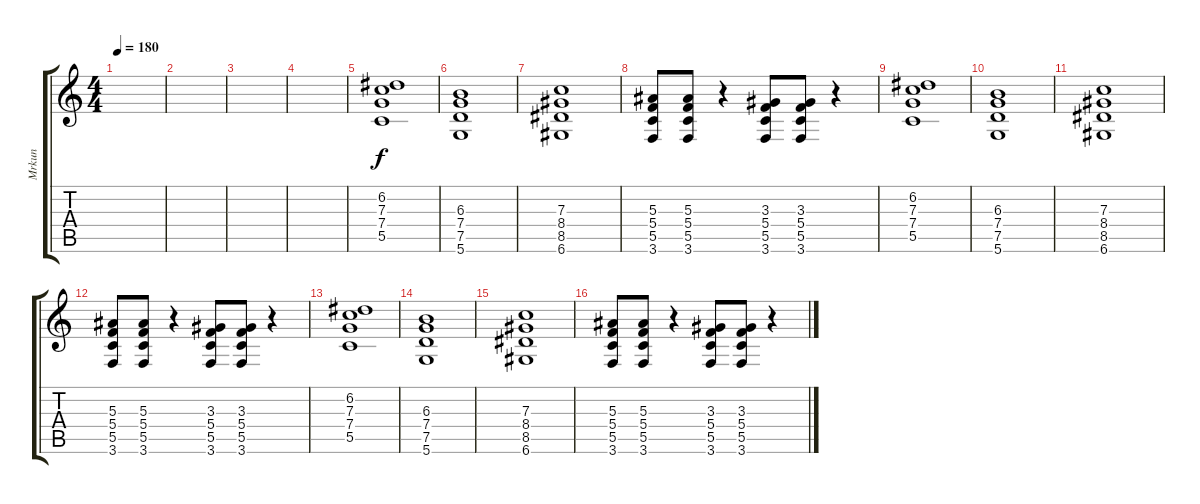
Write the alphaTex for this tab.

\track ("Mrkun" "Mrkun") {instrument distortionguitar}
\staff {score tabs}
\tuning (D4 A3 F3 C3 G2 D2) {hide}
\ts (4 4)
\tempo 180
\clef g2
\ks c
|
|
|
|
(6.2 7.3 7.4 5.5).1 |
(6.3 7.4 7.5 5.6).1 |
(7.3 8.4 8.5 6.6).1 |
(5.3 5.4 5.5 3.6).8 (5.3 5.4 5.5 3.6).8 r.4 (3.3 5.4 5.5 3.6).8 (3.3 5.4 5.5 3.6).8 r.4 |
(6.2 7.3 7.4 5.5).1 |
(6.3 7.4 7.5 5.6).1 |
(7.3 8.4 8.5 6.6).1 |
(5.3 5.4 5.5 3.6).8 (5.3 5.4 5.5 3.6).8 r.4 (3.3 5.4 5.5 3.6).8 (3.3 5.4 5.5 3.6).8 r.4 |
(6.2 7.3 7.4 5.5).1 |
(6.3 7.4 7.5 5.6).1 |
(7.3 8.4 8.5 6.6).1 |
(5.3 5.4 5.5 3.6).8 (5.3 5.4 5.5 3.6).8 r.4 (3.3 5.4 5.5 3.6).8 (3.3 5.4 5.5 3.6).8 r.4
